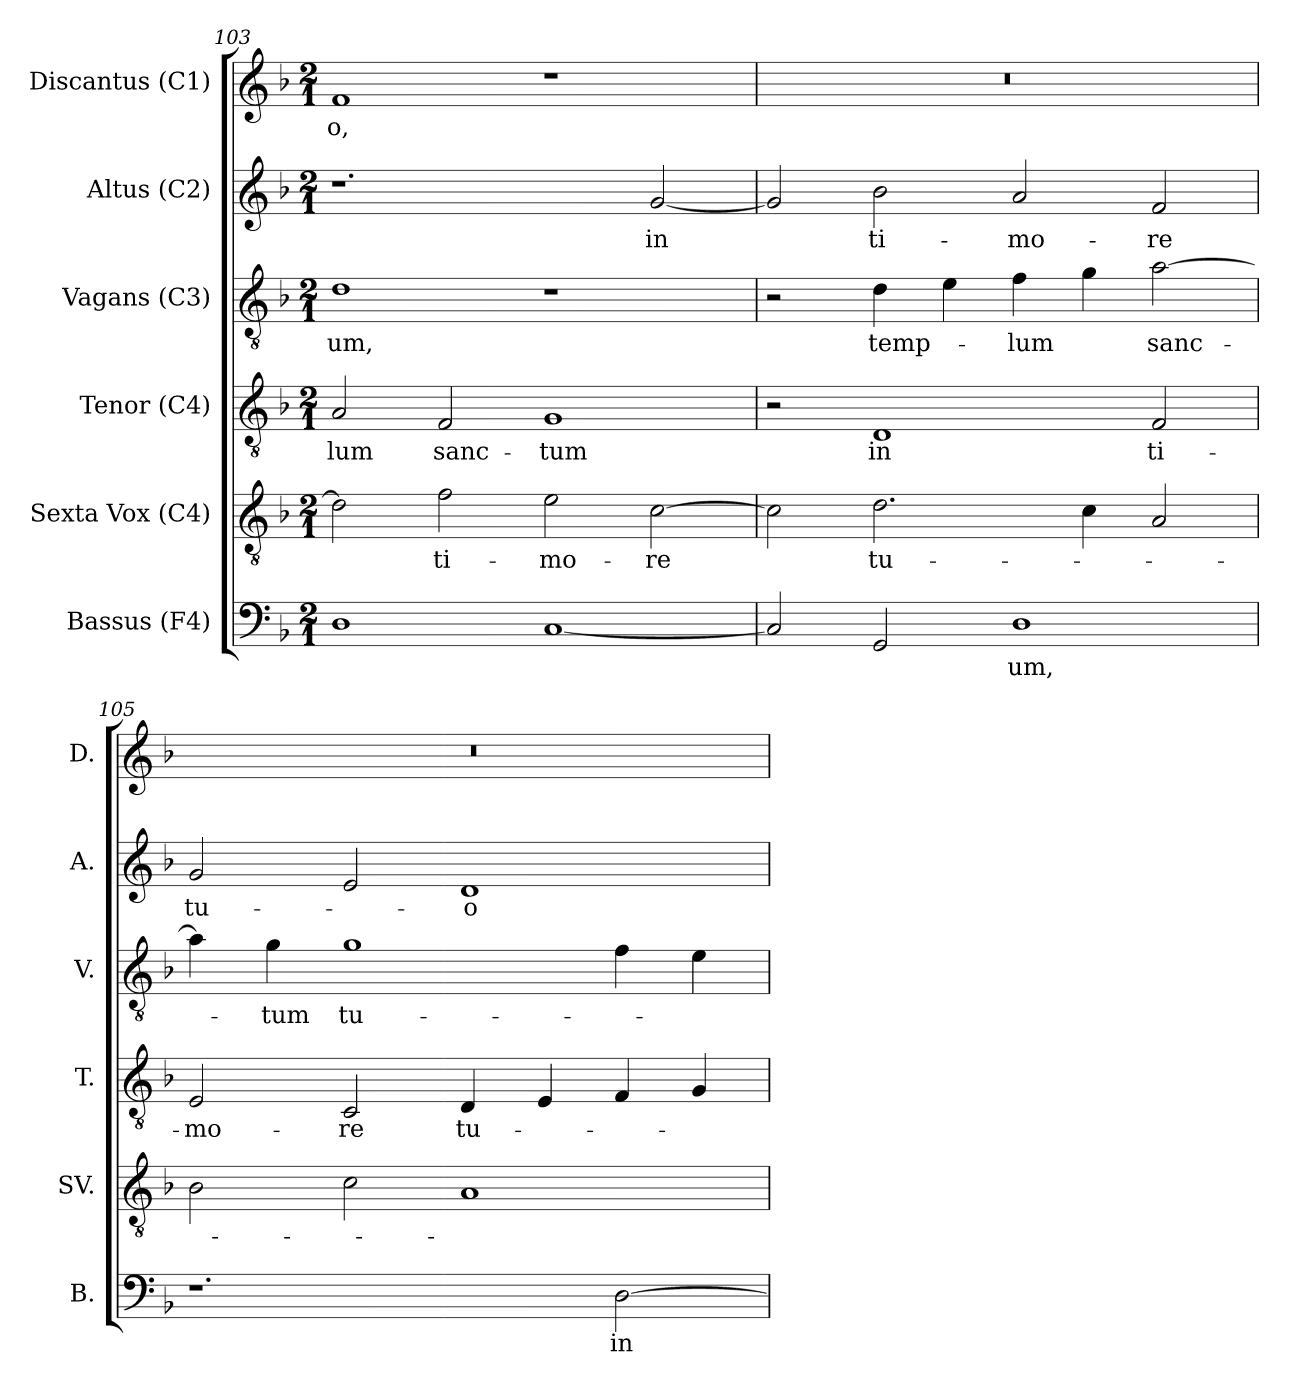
**kern	**text	**kern	**text	**kern	**text	**kern	**text	**kern	**text	**kern	**text
*part6	*part6	*part5	*part5	*part4	*part4	*part3	*part3	*part2	*part2	*part1	*part1
*staff6	*staff6	*staff5	*staff5	*staff4	*staff4	*staff3	*staff3	*staff2	*staff2	*staff1	*staff1
*I"Bassus (F4)	*	*I"Sexta Vox (C4)	*	*I"Tenor (C4)	*	*I"Vagans (C3)	*	*I"Altus (C2)	*	*I"Discantus (C1)	*
*I'B.	*	*I'SV.	*	*I'T.	*	*I'V.	*	*I'A.	*	*I'D.	*
*clefF4	*	*clefGv2	*	*clefGv2	*	*clefGv2	*	*clefG2	*	*clefG2	*
*	*	*	*	*	*	*ITrd7c12	*	*ITrd7c12	*	*	*
*k[b-]	*	*k[b-]	*	*k[b-]	*	*k[b-]	*	*k[b-]	*	*k[b-]	*
*F:	*	*F:	*	*F:	*	*F:	*	*F:	*	*F:	*
*M2/1	*	*M2/1	*	*M2/1	*	*M2/1	*	*M2/1	*	*M2/1	*
=103	=103	=103	=103	=103	=103	=103	=103	=103	=103	=103	=103
!	!	!	!	!	!LO:LY:b:color=#000000	!	!	!	!	!	!
!	!	!	!	!	!	!	!LO:LY:b:color=#000000	!	!	!	!
!	!	!	!	!	!	!	!	!	!	!	!LO:LY:b:color=#000000
1Di	.	2di\]	.	2Ai/	-lum	1Di	-um,	1.r	.	1fi	-o,
!	!	!	!LO:LY:b:color=#000000	!	!	!	!	!	!	!	!
!	!	!	!	!	!LO:LY:b:color=#000000	!	!	!	!	!	!
.	.	2fi\	ti-	2Fi/	sanc-	.	.	.	.	.	.
!	!	!	!LO:LY:b:color=#000000	!	!	!	!	!	!	!	!
!	!	!	!	!	!LO:LY:b:color=#000000	!	!	!	!	!	!
[1Ci	.	2ei\	-mo-	1Gi	-tum	1r	.	.	.	1r	.
!	!	!	!LO:LY:b:color=#000000	!	!	!	!	!	!	!	!
!	!	!	!	!	!	!	!	!	!LO:LY:b:color=#000000	!	!
.	.	[2ci\	-re	.	.	.	.	[2Gi/	in	.	.
!!LO:LB:g=z
=104	=104	=104	=104	=104	=104	=104	=104	=104	=104	=104	=104
!	!	!	!	!	!	!	!	!	!	!LO:N:vis=1	!
2Ci/]	.	2ci\]	.	2r	.	2r	.	2Gi/]	.	0r	.
!	!	!	!LO:LY:b:color=#000000	!	!	!	!	!	!	!	!
!	!	!	!	!	!LO:LY:b:color=#000000	!	!	!	!	!	!
!	!	!	!	!	!	!	!LO:LY:b:color=#000000	!	!	!	!
!	!	!	!	!	!	!	!	!	!LO:LY:b:color=#000000	!	!
2GGi/	.	2.di\	tu-	1Di	in	4Di\	temp-	2B-i\	ti-	.	.
.	.	.	.	.	.	4Ei\	.	.	.	.	.
!	!LO:LY:b:color=#000000	!	!	!	!	!	!	!	!	!	!
!	!	!	!	!	!	!	!LO:LY:b:color=#000000	!	!	!	!
!	!	!	!	!	!	!	!	!	!LO:LY:b:color=#000000	!	!
1Di	-um,	.	.	.	.	4Fi\	-lum	2Ai/	-mo-	.	.
.	.	4ci\	.	.	.	4Gi\	.	.	.	.	.
!	!	!	!	!	!LO:LY:b:color=#000000	!	!	!	!	!	!
!	!	!	!	!	!	!	!LO:LY:b:color=#000000	!	!	!	!
!	!	!	!	!	!	!	!	!	!LO:LY:b:color=#000000	!	!
.	.	2Ai/	.	2Fi/	ti-	[2Ai\	sanc-	2Fi/	-re	.	.
=105	=105	=105	=105	=105	=105	=105	=105	=105	=105	=105	=105
!	!	!	!	!	!LO:LY:b:color=#000000	!	!	!	!	!	!
!	!	!	!	!	!	!	!	!	!LO:LY:b:color=#000000	!LO:N:vis=1	!
1.r	.	2B-i\	.	2Ei/	-mo-	4Ai\]	.	2Gi/	tu-	0r	.
!	!	!	!	!	!	!	!LO:LY:b:color=#000000	!	!	!	!
.	.	.	.	.	.	4Gi\	-tum	.	.	.	.
!	!	!	!	!	!LO:LY:b:color=#000000	!	!	!	!	!	!
!	!	!	!	!	!	!	!LO:LY:b:color=#000000	!	!	!	!
.	.	2ci\	.	2Ci/	-re	1Gi	tu-	2Ei/	.	.	.
!	!	!	!	!	!LO:LY:b:color=#000000	!	!	!	!	!	!
!	!	!	!	!	!	!	!	!	!LO:LY:b:color=#000000	!	!
.	.	1Ai	.	4Di/	tu-	.	.	1Di	-o	.	.
.	.	.	.	4Ei/	.	.	.	.	.	.	.
!	!LO:LY:b:color=#000000	!	!	!	!	!	!	!	!	!	!
[2Di\	in	.	.	4Fi/	.	4Fi\	.	.	.	.	.
.	.	.	.	4Gi/	.	4Ei\	.	.	.	.	.
=	=	=	=	=	=	=	=	=	=	=	=
*-	*-	*-	*-	*-	*-	*-	*-	*-	*-	*-	*-
